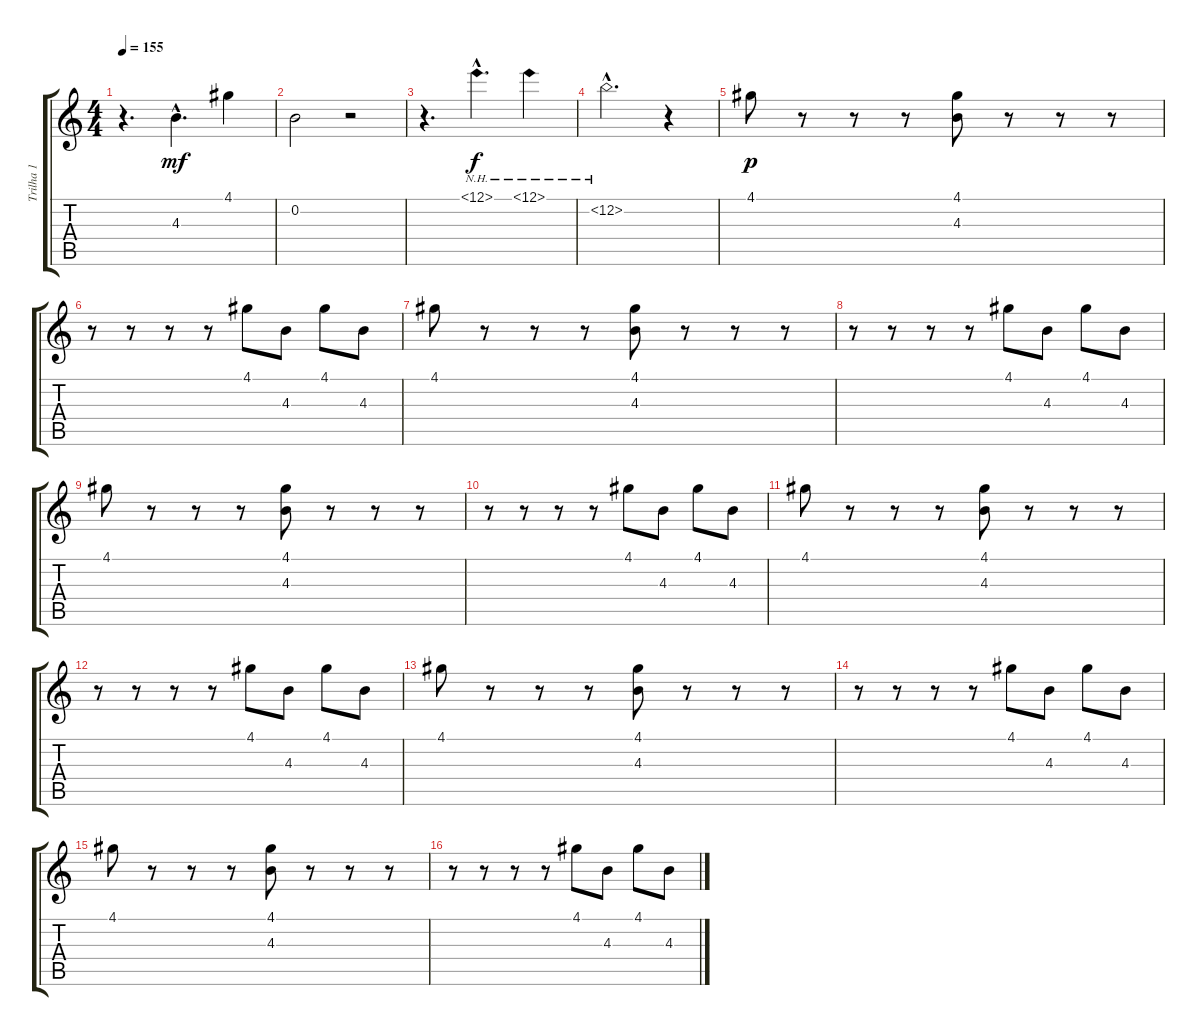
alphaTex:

\track ("Trilha 1" "Trilha 1") {instrument overdrivenguitar}
\staff {score tabs}
\tuning (E4 B3 G3 D3 A2 E2) {hide}
\ts (4 4)
\tempo 155
\clef g2
\ks c
r.4{d dy f} 4.3{hac}.4{d dy mf} 4.1.4 |
0.2.2 r.2 |
r.4{d} 12.1{nh hac}.4{d dy f} 11.1{nh}.4 |
12.2{nh hac}.2{d} r.4 |
4.1.8{dy p} r.8 r.8 r.8 (4.1 4.3).8 r.8 r.8 r.8 |
r.8 r.8 r.8 r.8 4.1.8 4.3.8 4.1.8 4.3.8 |
4.1.8 r.8 r.8 r.8 (4.1 4.3).8 r.8 r.8 r.8 |
r.8 r.8 r.8 r.8 4.1.8 4.3.8 4.1.8 4.3.8 |
4.1.8 r.8 r.8 r.8 (4.1 4.3).8 r.8 r.8 r.8 |
r.8 r.8 r.8 r.8 4.1.8 4.3.8 4.1.8 4.3.8 |
4.1.8 r.8 r.8 r.8 (4.1 4.3).8 r.8 r.8 r.8 |
r.8 r.8 r.8 r.8 4.1.8 4.3.8 4.1.8 4.3.8 |
4.1.8 r.8 r.8 r.8 (4.1 4.3).8 r.8 r.8 r.8 |
r.8 r.8 r.8 r.8 4.1.8 4.3.8 4.1.8 4.3.8 |
4.1.8 r.8 r.8 r.8 (4.1 4.3).8 r.8 r.8 r.8 |
r.8 r.8 r.8 r.8 4.1.8 4.3.8 4.1.8 4.3.8
